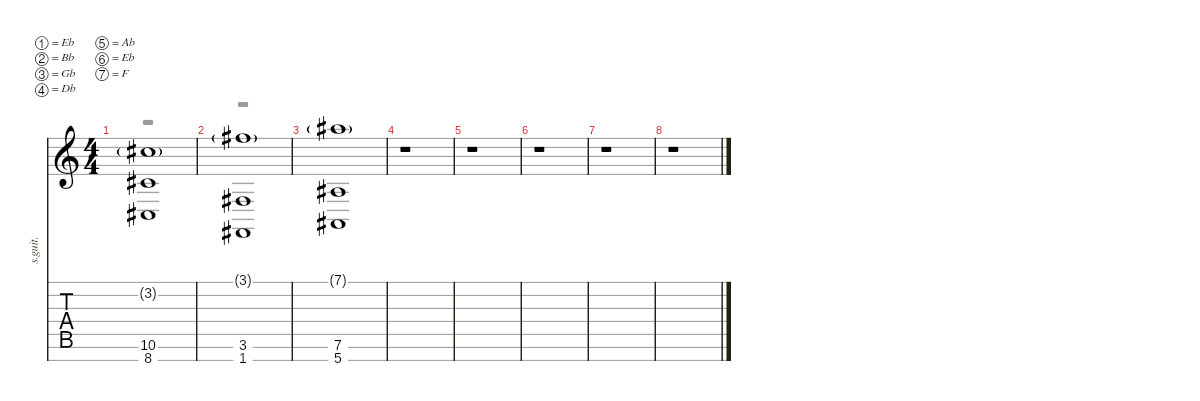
\defaultSystemsLayout 4
\hideDynamics
\bracketExtendMode nobrackets
\track ("Brandon Flowers - Synthesizer 1" "s.guit.") {instrument lead2sawtooth}
\staff {score tabs}
\tuning (Eb4 Bb3 Gb3 Db3 Ab2 Eb2 F1)
\displaytranspose 12
\voice
\ts (4 4)
\tempo (148 hide)
\clef g2
\ks c
(3.2{g acc #} 10.6{acc #} 8.7{acc #}).1{lyrics (0 "") lyrics (1 "") lyrics (2 "") lyrics (3 "") lyrics (4 "") dy f} |
(3.1{g acc #} 3.6{acc #} 1.7{acc #}).1{lyrics (0 "") lyrics (1 "") lyrics (2 "") lyrics (3 "") lyrics (4 "")} |
(7.1{g acc #} 7.6{acc #} 5.7{acc #}).1{lyrics (0 "") lyrics (1 "") lyrics (2 "") lyrics (3 "") lyrics (4 "")} |
r.1 |
r.1 |
r.1 |
r.1 |
r.1
\voice
\clef g2
\ottava regular
\simile none
\ks c
r.1{dy f} |
r.1 |
r.1 |
r.1 |
r.1 |
r.1 |
r.1 |
r.1
